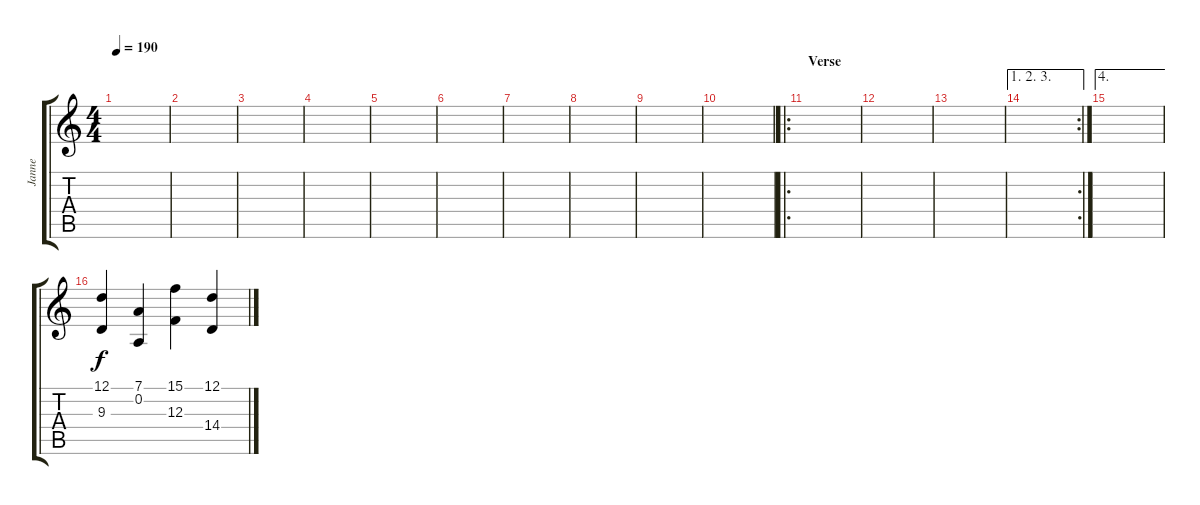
\track ("Janne" "Janne") {instrument stringensemble1}
\staff {score tabs}
\tuning (D4 A3 F3 C3 G2 D2) {hide}
\ts (4 4)
\tempo 190
\clef g2
\ks c
|
|
|
|
|
|
|
|
|
|
\ro
\section ("" "Verse")
|
|
|
\ae (1 2 3)
\rc 2
|
\ae 4
|
(12.1 9.3).4 (7.1 0.2).4 (15.1 12.3).4 (12.1 14.4).4
